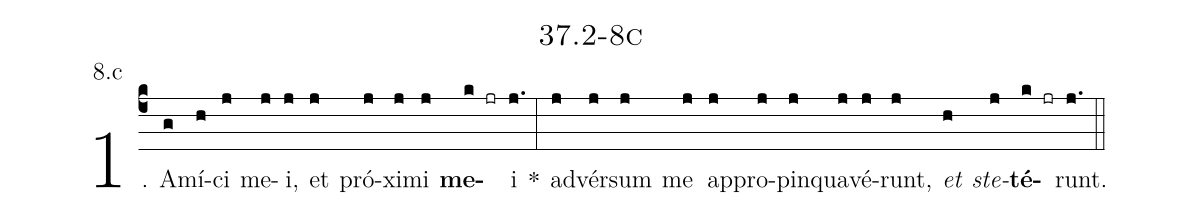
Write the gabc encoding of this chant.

name: 37.2-8c;
annotation: 8.c;
%%
(c4)1. A(g)mí(h)ci(j) me(j)i,(j) et(j) pró(j)xi(j)mi(j) <b>me</b>(k jr)i(j.) *(:) ad(j)vér(j)sum(j) me(j) ap(j)pro(j)pin(j)qua(j)vé(j)runt,(j) <i>et</i>(h) <i>ste</i>(j)<b>té</b>(k jr)runt.(j.) (::)


%E(j) u(j) o(h) u(j) a(k) e.(j.) (::)
